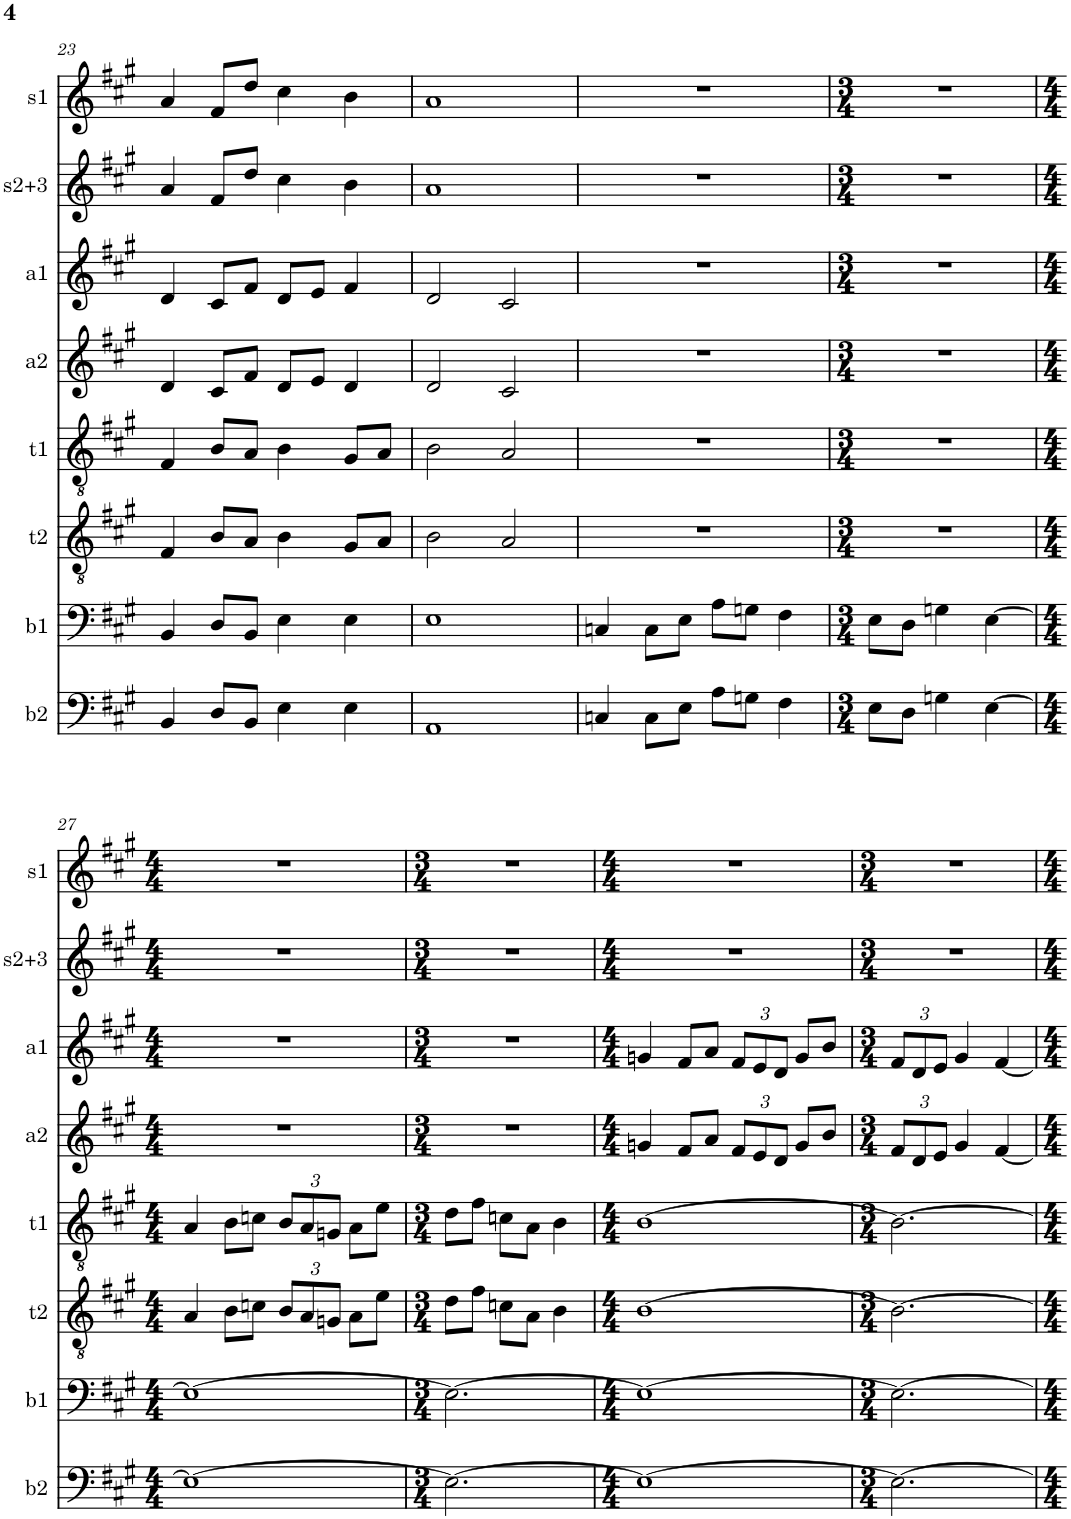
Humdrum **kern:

**kern	**kern	**kern	**kern	**kern	**kern	**kern	**kern
*part8	*part7	*part6	*part5	*part4	*part3	*part2	*part1
*staff8	*staff7	*staff6	*staff5	*staff4	*staff3	*staff2	*staff1
*I"b2	*I"b1	*I"t2	*I"t1	*I"a2	*I"a1	*I"s2+3	*I"s1
*I'b2	*I'b1	*I't2	*I't1	*I'a2	*I'a1	*I's2+3	*I's1
!!LO:PB:g=z
*clefF4	*clefF4	*clefGv2	*clefGv2	*clefG2	*clefG2	*clefG2	*clefG2
*k[f#c#g#]	*k[f#c#g#]	*k[f#c#g#]	*k[f#c#g#]	*k[f#c#g#]	*k[f#c#g#]	*k[f#c#g#]	*k[f#c#g#]
*M4/4	*M4/4	*M4/4	*M4/4	*M4/4	*M4/4	*M4/4	*M4/4
=23	=23	=23	=23	=23	=23	=23	=23
4BB/	4BB/	4F#/	4F#/	4d/	4d/	4a/	4a/
8D/L	8D/L	8B/L	8B/L	8c#/L	8c#/L	8f#/L	8f#/L
8BB/J	8BB/J	8A/J	8A/J	8f#/J	8f#/J	8dd/J	8dd/J
4E\	4E\	4B\	4B\	8d/L	8d/L	4cc#\	4cc#\
.	.	.	.	8e/J	8e/J	.	.
4E\	4E\	8G#/L	8G#/L	4d/	4f#/	4b\	4b\
.	.	8A/J	8A/J	.	.	.	.
=24	=24	=24	=24	=24	=24	=24	=24
1AA	1E	2B\	2B\	2d/	2d/	1a	1a
.	.	2A/	2A/	2c#/	2c#/	.	.
=25	=25	=25	=25	=25	=25	=25	=25
4Cn/	4Cn/	1r	1r	1r	1r	1r	1r
8C\L	8C\L	.	.	.	.	.	.
8E\J	8E\J	.	.	.	.	.	.
8A\L	8A\L	.	.	.	.	.	.
8Gn\J	8Gn\J	.	.	.	.	.	.
4F#\	4F#\	.	.	.	.	.	.
=26	=26	=26	=26	=26	=26	=26	=26
*M3/4	*M3/4	*M3/4	*M3/4	*M3/4	*M3/4	*M3/4	*M3/4
8E\L	8E\L	2.r	2.r	2.r	2.r	2.r	2.r
8D\J	8D\J	.	.	.	.	.	.
4Gn\	4Gn\	.	.	.	.	.	.
[4E\	[4E\	.	.	.	.	.	.
!!LO:LB:g=z
=27	=27	=27	=27	=27	=27	=27	=27
*M4/4	*M4/4	*M4/4	*M4/4	*M4/4	*M4/4	*M4/4	*M4/4
1E_	1E_	4A/	4A/	1r	1r	1r	1r
.	.	8B\L	8B\L	.	.	.	.
.	.	8cn\J	8cn\J	.	.	.	.
*	*	*Xbrackettup	*Xbrackettup	*	*	*	*
.	.	12B/L	12B/L	.	.	.	.
.	.	12A/	12A/	.	.	.	.
.	.	12Gn/J	12Gn/J	.	.	.	.
.	.	8A\L	8A\L	.	.	.	.
.	.	8e\J	8e\J	.	.	.	.
=28	=28	=28	=28	=28	=28	=28	=28
*M3/4	*M3/4	*M3/4	*M3/4	*M3/4	*M3/4	*M3/4	*M3/4
2.E\_	2.E\_	8d\L	8d\L	2.r	2.r	2.r	2.r
.	.	8f#\J	8f#\J	.	.	.	.
.	.	8cn\L	8cn\L	.	.	.	.
.	.	8A\J	8A\J	.	.	.	.
.	.	4B\	4B\	.	.	.	.
=29	=29	=29	=29	=29	=29	=29	=29
*M4/4	*M4/4	*M4/4	*M4/4	*M4/4	*M4/4	*M4/4	*M4/4
1E_	1E_	[1B	[1B	4gn/	4gn/	1r	1r
.	.	.	.	8f#/L	8f#/L	.	.
.	.	.	.	8a/J	8a/J	.	.
*	*	*	*	*Xbrackettup	*Xbrackettup	*	*
.	.	.	.	12f#/L	12f#/L	.	.
.	.	.	.	12e/	12e/	.	.
.	.	.	.	12d/J	12d/J	.	.
.	.	.	.	8g/L	8g/L	.	.
.	.	.	.	8b/J	8b/J	.	.
=30	=30	=30	=30	=30	=30	=30	=30
*M3/4	*M3/4	*M3/4	*M3/4	*M3/4	*M3/4	*M3/4	*M3/4
2.E\_	2.E\_	2.B\_	2.B\_	12f#/L	12f#/L	2.r	2.r
.	.	.	.	12d/	12d/	.	.
.	.	.	.	12e/J	12e/J	.	.
.	.	.	.	4g#/	4g#/	.	.
.	.	.	.	[4f#/	[4f#/	.	.
=	=	=	=	=	=	=	=
*-	*-	*-	*-	*-	*-	*-	*-
